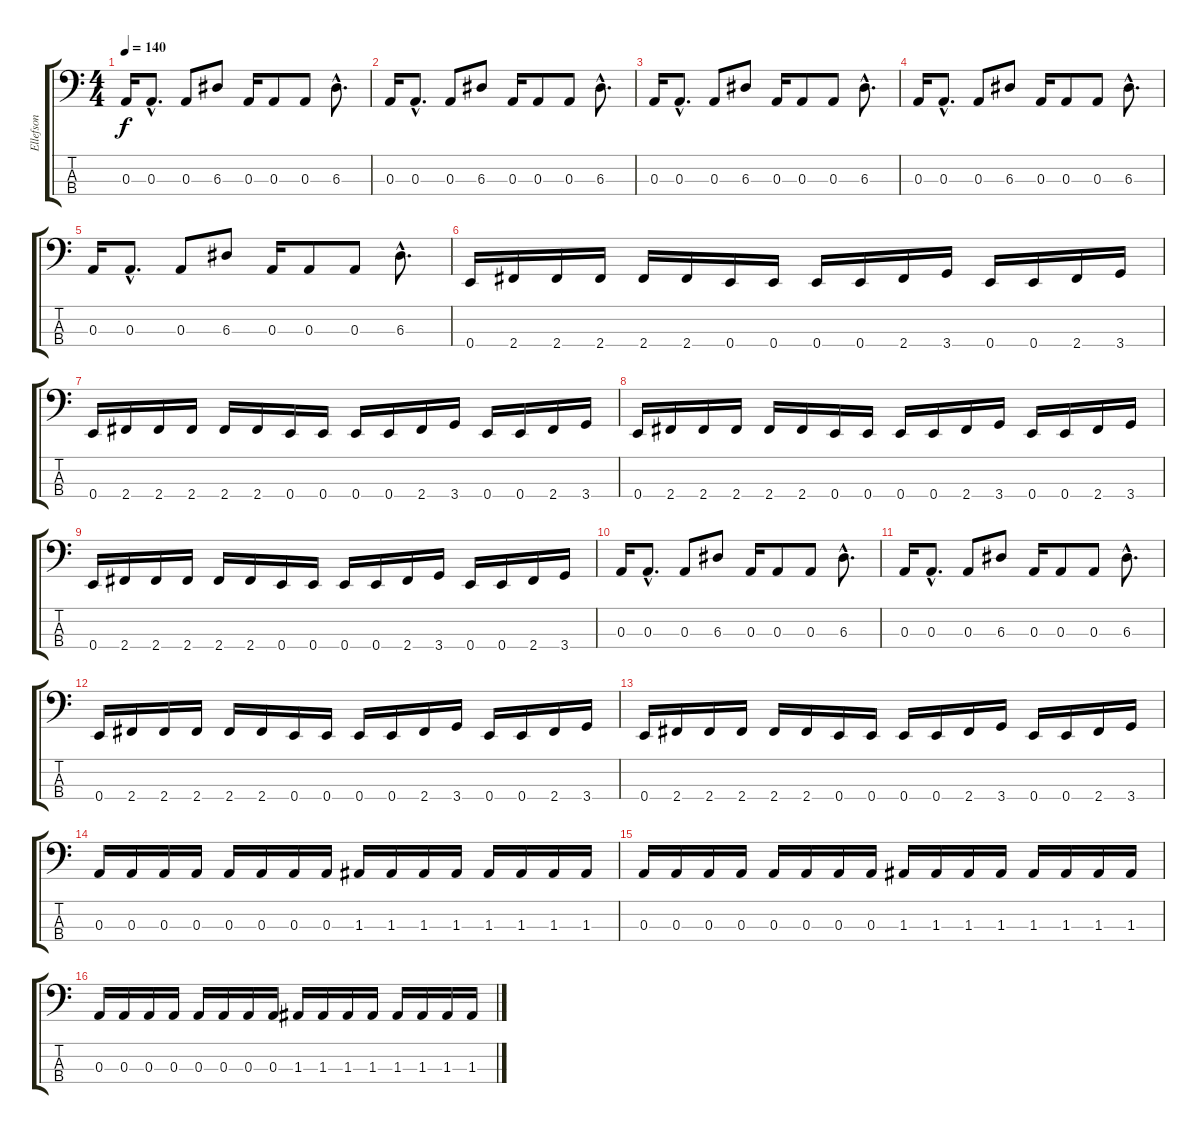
\track ("Ellefson" "Ellefson") {instrument electricbasspick}
\staff {score tabs}
\tuning (G2 D2 A1 E1) {hide}
\ts (4 4)
\tempo 140
\clef f4
\ks c
0.3.16{dy f} 0.3{hac}.8{d} 0.3.8 6.3.8 0.3.16 0.3.8 0.3.8 6.3{hac}.8{d} |
0.3.16 0.3{hac}.8{d} 0.3.8 6.3.8 0.3.16 0.3.8 0.3.8 6.3{hac}.8{d} |
0.3.16 0.3{hac}.8{d} 0.3.8 6.3.8 0.3.16 0.3.8 0.3.8 6.3{hac}.8{d} |
0.3.16 0.3{hac}.8{d} 0.3.8 6.3.8 0.3.16 0.3.8 0.3.8 6.3{hac}.8{d} |
0.3.16 0.3{hac}.8{d} 0.3.8 6.3.8 0.3.16 0.3.8 0.3.8 6.3{hac}.8{d} |
0.4.16 2.4.16 2.4.16 2.4.16 2.4.16 2.4.16 0.4.16 0.4.16 0.4.16 0.4.16 2.4.16 3.4.16 0.4.16 0.4.16 2.4.16 3.4.16 |
0.4.16 2.4.16 2.4.16 2.4.16 2.4.16 2.4.16 0.4.16 0.4.16 0.4.16 0.4.16 2.4.16 3.4.16 0.4.16 0.4.16 2.4.16 3.4.16 |
0.4.16 2.4.16 2.4.16 2.4.16 2.4.16 2.4.16 0.4.16 0.4.16 0.4.16 0.4.16 2.4.16 3.4.16 0.4.16 0.4.16 2.4.16 3.4.16 |
0.4.16 2.4.16 2.4.16 2.4.16 2.4.16 2.4.16 0.4.16 0.4.16 0.4.16 0.4.16 2.4.16 3.4.16 0.4.16 0.4.16 2.4.16 3.4.16 |
0.3.16 0.3{hac}.8{d} 0.3.8 6.3.8 0.3.16 0.3.8 0.3.8 6.3{hac}.8{d} |
0.3.16 0.3{hac}.8{d} 0.3.8 6.3.8 0.3.16 0.3.8 0.3.8 6.3{hac}.8{d} |
0.4.16 2.4.16 2.4.16 2.4.16 2.4.16 2.4.16 0.4.16 0.4.16 0.4.16 0.4.16 2.4.16 3.4.16 0.4.16 0.4.16 2.4.16 3.4.16 |
0.4.16 2.4.16 2.4.16 2.4.16 2.4.16 2.4.16 0.4.16 0.4.16 0.4.16 0.4.16 2.4.16 3.4.16 0.4.16 0.4.16 2.4.16 3.4.16 |
0.3.16 0.3.16 0.3.16 0.3.16 0.3.16 0.3.16 0.3.16 0.3.16 1.3.16 1.3.16 1.3.16 1.3.16 1.3.16 1.3.16 1.3.16 1.3.16 |
0.3.16 0.3.16 0.3.16 0.3.16 0.3.16 0.3.16 0.3.16 0.3.16 1.3.16 1.3.16 1.3.16 1.3.16 1.3.16 1.3.16 1.3.16 1.3.16 |
0.3.16 0.3.16 0.3.16 0.3.16 0.3.16 0.3.16 0.3.16 0.3.16 1.3.16 1.3.16 1.3.16 1.3.16 1.3.16 1.3.16 1.3.16 1.3.16
